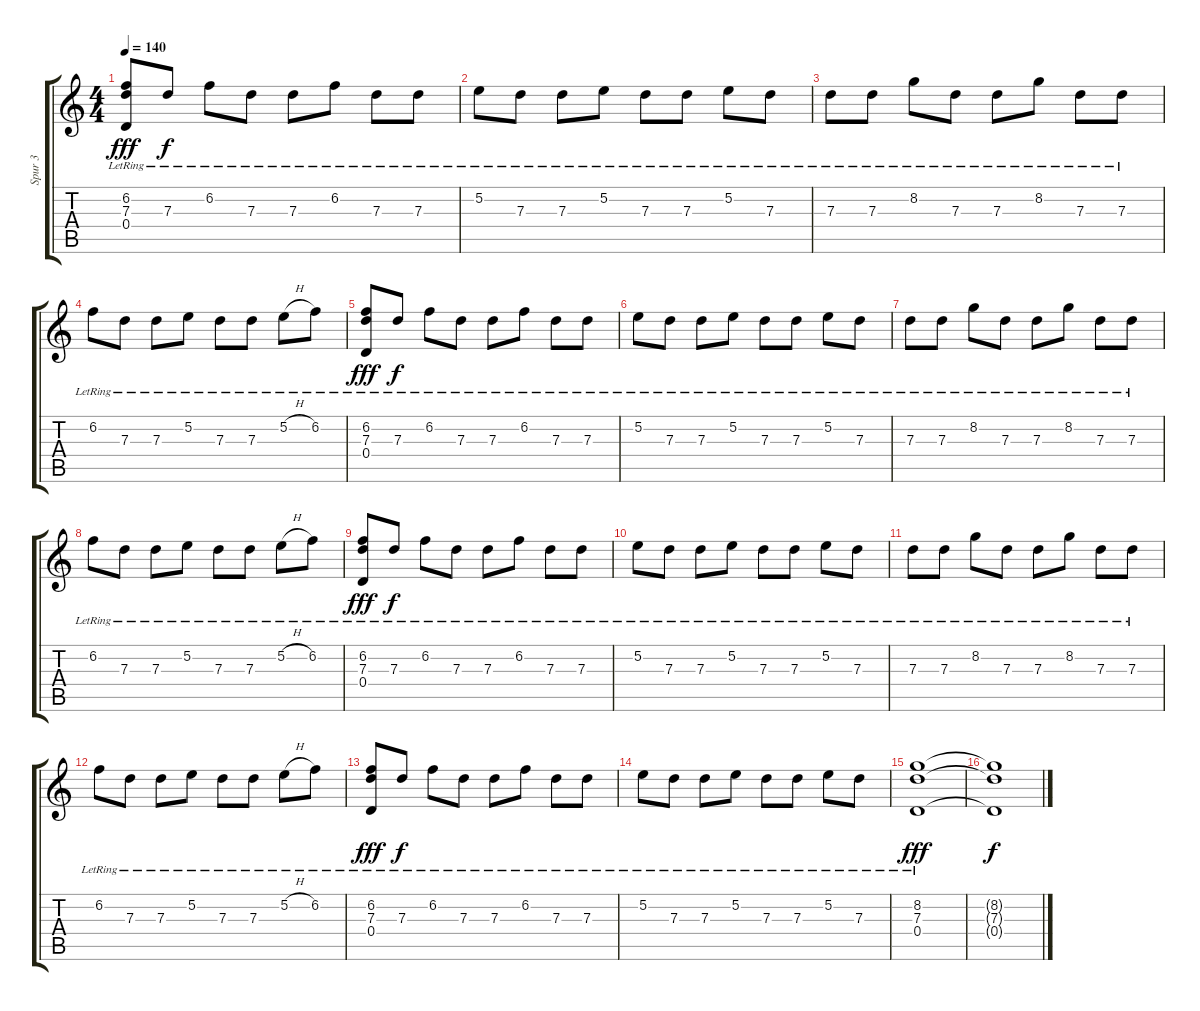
\track ("Spur 3" "Spur 3") {instrument distortionguitar}
\staff {score tabs}
\tuning (E4 B3 G3 D3 A2 D2) {hide}
\ts (4 4)
\tempo 140
\clef g2
\ks c
(6.2{lr} 7.3{lr} 0.4{lr}).8{dy fff} 7.3{lr}.8{dy f} 6.2{lr}.8 7.3{lr}.8 7.3{lr}.8 6.2{lr}.8 7.3{lr}.8 7.3{lr}.8 |
5.2{lr}.8 7.3{lr}.8 7.3{lr}.8 5.2{lr}.8 7.3{lr}.8 7.3{lr}.8 5.2{lr}.8 7.3{lr}.8 |
7.3{lr}.8 7.3{lr}.8 8.2{lr}.8 7.3{lr}.8 7.3{lr}.8 8.2{lr}.8 7.3{lr}.8 7.3{lr}.8 |
6.2{lr}.8 7.3{lr}.8 7.3{lr}.8 5.2{lr}.8 7.3{lr}.8 7.3{lr}.8 5.2{h lr}.8 6.2{lr}.8 |
(6.2{lr} 7.3{lr} 0.4{lr}).8{dy fff} 7.3{lr}.8{dy f} 6.2{lr}.8 7.3{lr}.8 7.3{lr}.8 6.2{lr}.8 7.3{lr}.8 7.3{lr}.8 |
5.2{lr}.8 7.3{lr}.8 7.3{lr}.8 5.2{lr}.8 7.3{lr}.8 7.3{lr}.8 5.2{lr}.8 7.3{lr}.8 |
7.3{lr}.8 7.3{lr}.8 8.2{lr}.8 7.3{lr}.8 7.3{lr}.8 8.2{lr}.8 7.3{lr}.8 7.3{lr}.8 |
6.2{lr}.8 7.3{lr}.8 7.3{lr}.8 5.2{lr}.8 7.3{lr}.8 7.3{lr}.8 5.2{h lr}.8 6.2{lr}.8 |
(6.2{lr} 7.3{lr} 0.4{lr}).8{dy fff} 7.3{lr}.8{dy f} 6.2{lr}.8 7.3{lr}.8 7.3{lr}.8 6.2{lr}.8 7.3{lr}.8 7.3{lr}.8 |
5.2{lr}.8 7.3{lr}.8 7.3{lr}.8 5.2{lr}.8 7.3{lr}.8 7.3{lr}.8 5.2{lr}.8 7.3{lr}.8 |
7.3{lr}.8 7.3{lr}.8 8.2{lr}.8 7.3{lr}.8 7.3{lr}.8 8.2{lr}.8 7.3{lr}.8 7.3{lr}.8 |
6.2{lr}.8 7.3{lr}.8 7.3{lr}.8 5.2{lr}.8 7.3{lr}.8 7.3{lr}.8 5.2{h lr}.8 6.2{lr}.8 |
(6.2{lr} 7.3{lr} 0.4{lr}).8{dy fff} 7.3{lr}.8{dy f} 6.2{lr}.8 7.3{lr}.8 7.3{lr}.8 6.2{lr}.8 7.3{lr}.8 7.3{lr}.8 |
5.2{lr}.8 7.3{lr}.8 7.3{lr}.8 5.2{lr}.8 7.3{lr}.8 7.3{lr}.8 5.2{lr}.8 7.3{lr}.8 |
(8.2{lr} 7.3{lr} 0.4{lr}).1{dy fff} |
(8.2{t} 7.3{t} 0.4{t}).1{dy f}
